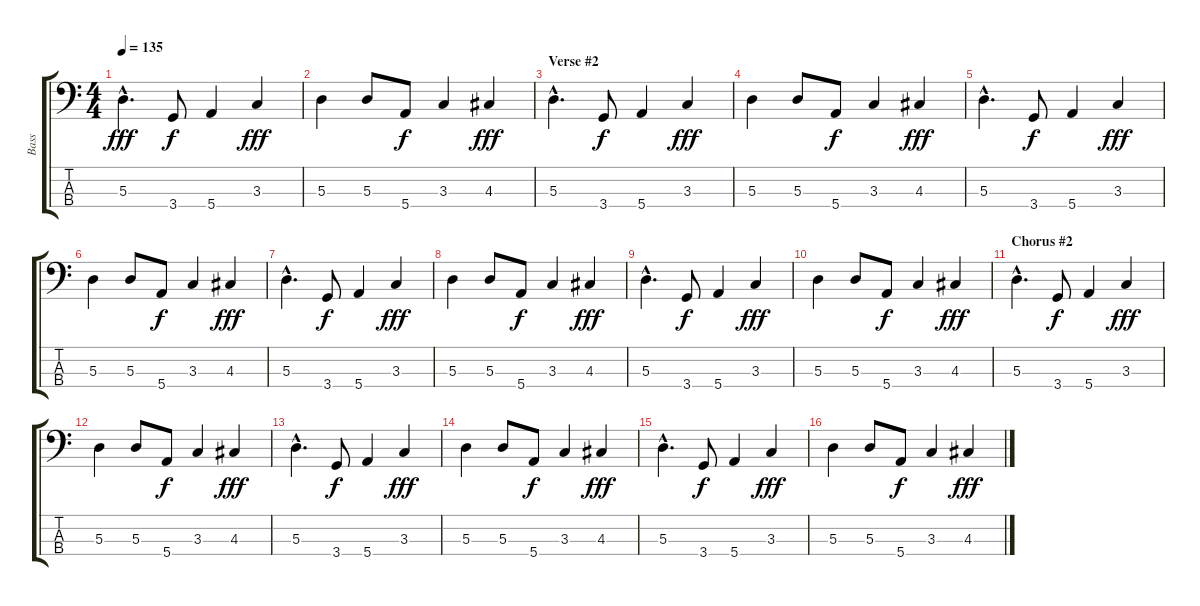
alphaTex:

\track ("Bass" "Bass") {instrument electricbassfinger}
\staff {score tabs}
\tuning (G2 D2 A1 E1) {hide}
\ts (4 4)
\tempo 135
\clef f4
\ks c
5.3{hac}.4{d dy fff} 3.4.8{dy f} 5.4.4 3.3.4{dy fff} |
5.3.4 5.3.8 5.4.8{dy f} 3.3.4 4.3.4{dy fff} |
\section ("" "Verse #2")
5.3{hac}.4{d} 3.4.8{dy f} 5.4.4 3.3.4{dy fff} |
5.3.4 5.3.8 5.4.8{dy f} 3.3.4 4.3.4{dy fff} |
5.3{hac}.4{d} 3.4.8{dy f} 5.4.4 3.3.4{dy fff} |
5.3.4 5.3.8 5.4.8{dy f} 3.3.4 4.3.4{dy fff} |
5.3{hac}.4{d} 3.4.8{dy f} 5.4.4 3.3.4{dy fff} |
5.3.4 5.3.8 5.4.8{dy f} 3.3.4 4.3.4{dy fff} |
5.3{hac}.4{d} 3.4.8{dy f} 5.4.4 3.3.4{dy fff} |
5.3.4 5.3.8 5.4.8{dy f} 3.3.4 4.3.4{dy fff} |
\section ("" "Chorus #2")
5.3{hac}.4{d} 3.4.8{dy f} 5.4.4 3.3.4{dy fff} |
5.3.4 5.3.8 5.4.8{dy f} 3.3.4 4.3.4{dy fff} |
5.3{hac}.4{d} 3.4.8{dy f} 5.4.4 3.3.4{dy fff} |
5.3.4 5.3.8 5.4.8{dy f} 3.3.4 4.3.4{dy fff} |
5.3{hac}.4{d} 3.4.8{dy f} 5.4.4 3.3.4{dy fff} |
5.3.4 5.3.8 5.4.8{dy f} 3.3.4 4.3.4{dy fff}
